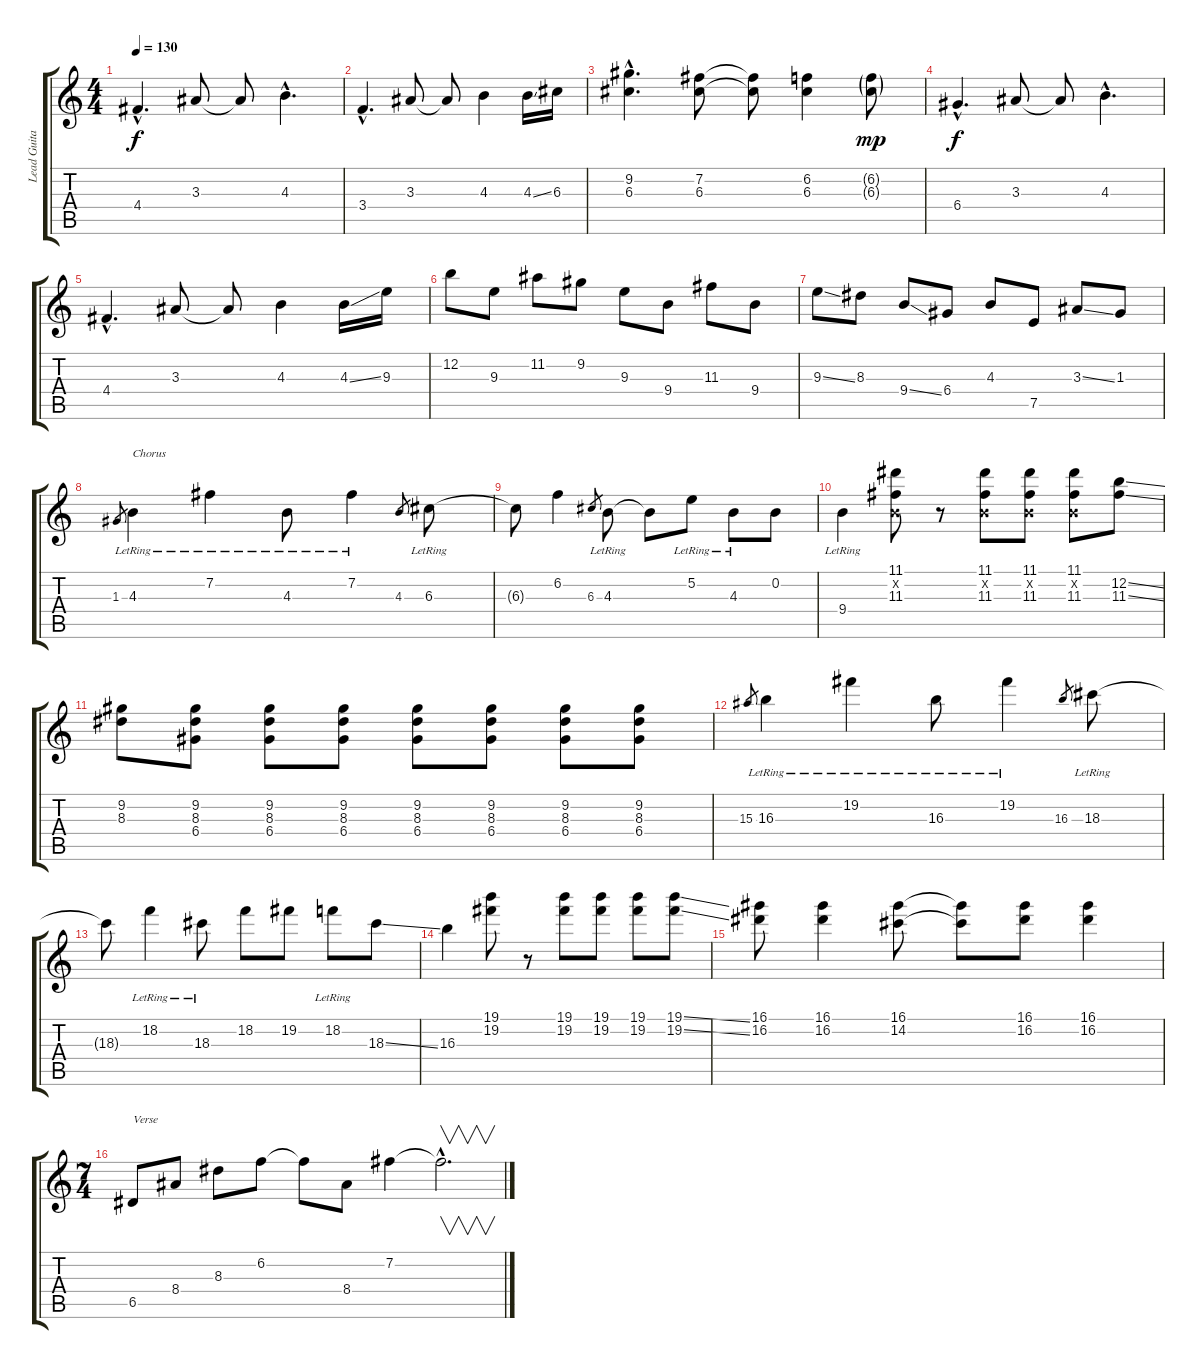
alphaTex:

\track ("Lead Guitar" "Lead Guita") {instrument overdrivenguitar}
\staff {score tabs}
\tuning (E4 B3 G3 D3 A2 E2) {hide}
\ts (4 4)
\tempo 130
\clef g2
\ks c
4.4{hac}.4{d dy f} 3.3.8 3.3{t}.8 4.3{hac}.4{d} |
3.4{hac}.4{d} 3.3.8 3.3{t}.8 4.3.4 4.3{ss}.16 6.3.16 |
(9.2{hac} 6.3{hac}).4{d} (7.2 6.3).8 (7.2{t} 6.3{t}).8 (6.2 6.3).4 (6.2{g} 6.3{g}).8{dy mp} |
6.4{hac}.4{d dy f} 3.3.8 3.3{t}.8 4.3{hac}.4{d} |
4.4{hac}.4{d} 3.3.8 3.3{t}.8 4.3.4 4.3{ss}.16 9.3.16 |
12.2.8 9.3.8 11.2.8 9.2.8 9.3.8 9.4.8 11.3.8 9.4.8 |
9.3{ss}.8 8.3.8 9.4{ss}.8 6.4.8 4.3.8 7.5.8 3.3{ss}.8 1.3.8 |
1.3.8{gr} 4.3{lr}.4{txt "Chorus"} 7.2{lr}.4 4.3{lr}.8 7.2{lr}.4 4.3.8{gr} 6.3{lr}.8 |
6.3{t}.8 6.2.4 6.3.8{gr} 4.3{lr}.8 4.3{t}.8 5.2{lr}.8 4.3{lr}.8 0.2.8 |
9.4{lr}.4 (11.1 0.2{x} 11.3).8 r.8 (11.1 0.2{x} 11.3).8 (11.1 0.2{x} 11.3).8 (11.1 0.2{x} 11.3).8 (12.2{ss} 11.3{ss}).8 |
(9.2 8.3).8 (9.2 8.3 6.4).8 (9.2 8.3 6.4).8 (9.2 8.3 6.4).8 (9.2 8.3 6.4).8 (9.2 8.3 6.4).8 (9.2 8.3 6.4).8 (9.2 8.3 6.4).8 |
15.3.8{gr} 16.3{lr}.4 19.2{lr}.4 16.3{lr}.8 19.2{lr}.4 16.3.8{gr} 18.3{lr}.8 |
18.3{t}.8 18.2{lr}.4 18.3{lr}.8 18.2.8 19.2.8 18.2{lr}.8 18.3{ss}.8 |
16.3.4 (19.1 19.2).8 r.8 (19.1 19.2).8 (19.1 19.2).8 (19.1 19.2).8 (19.1{ss} 19.2{ss}).8 |
(16.1 16.2).8 (16.1 16.2).4 (16.1 14.2).8 (16.1{t} 14.2{t}).8 (16.1 16.2).8 (16.1 16.2).4 |
\ts (7 4)
6.5.8{txt "Verse"} 8.4.8 8.3.8 6.2.8 6.2{t}.8 8.4.8 7.2.4 7.2{hac t}.2{v d}
